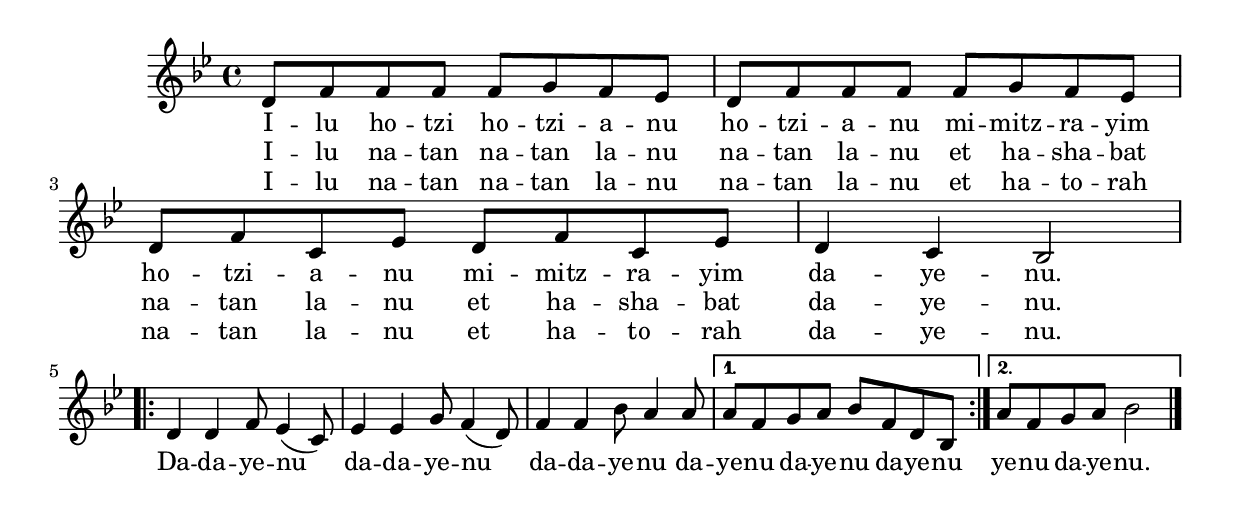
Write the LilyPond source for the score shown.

\version "2.13.54"

%\header {
%title = "Dayenu"
%}

\include "defs.ly"

\transpose c bes,
<<
  \new Staff \relative c' {
    \key c \major
    \new Voice = "verse" {
	e8 g g g g a g f
      | e g g g g a g f
      | e g d f e g d f
      | e4 d c2 \break
    }
    \new Voice = "chorus" {
      \repeat volta 2 {
	| e4 e g8 f4( d8)
	| f4 f a8 g4( e8)
	| g4 g c8 b4 b8
      }
      \alternative {
	{ b8 g a b c g e c }
	{ b'8 g a b c2 \bar "|." }
      }
    }
  }
  
  \new Lyrics \lyricsto "verse" \lyricmode {
    I -- lu ho -- tzi ho -- tzi -- a -- nu ho -- tzi -- a -- nu
    mi -- mitz -- ra -- yim
    ho -- tzi -- a -- nu
    mi -- mitz -- ra -- yim
    da -- ye -- nu.
  }
  \new Lyrics \lyricsto "verse" \lyricmode {
    I -- lu na -- tan na -- tan la -- nu
    na -- tan la -- nu et ha -- sha -- bat
    na -- tan la -- nu et ha -- sha -- bat
    da -- ye -- nu.
  }
  \new Lyrics \lyricsto "verse" \lyricmode {
    I -- lu na -- tan na -- tan la -- nu
    na -- tan la -- nu et ha -- to -- rah
    na -- tan la -- nu et ha -- to -- rah
    da -- ye -- nu.
  }
  
  \new Lyrics \lyricsto "chorus" \lyricmode {
    Da -- da -- ye -- nu
    da -- da -- ye -- nu
    da -- da -- ye -- nu
    da -- ye -- nu da -- ye -- nu da -- ye -- nu
    ye -- nu da -- ye -- nu.
  }
>>
